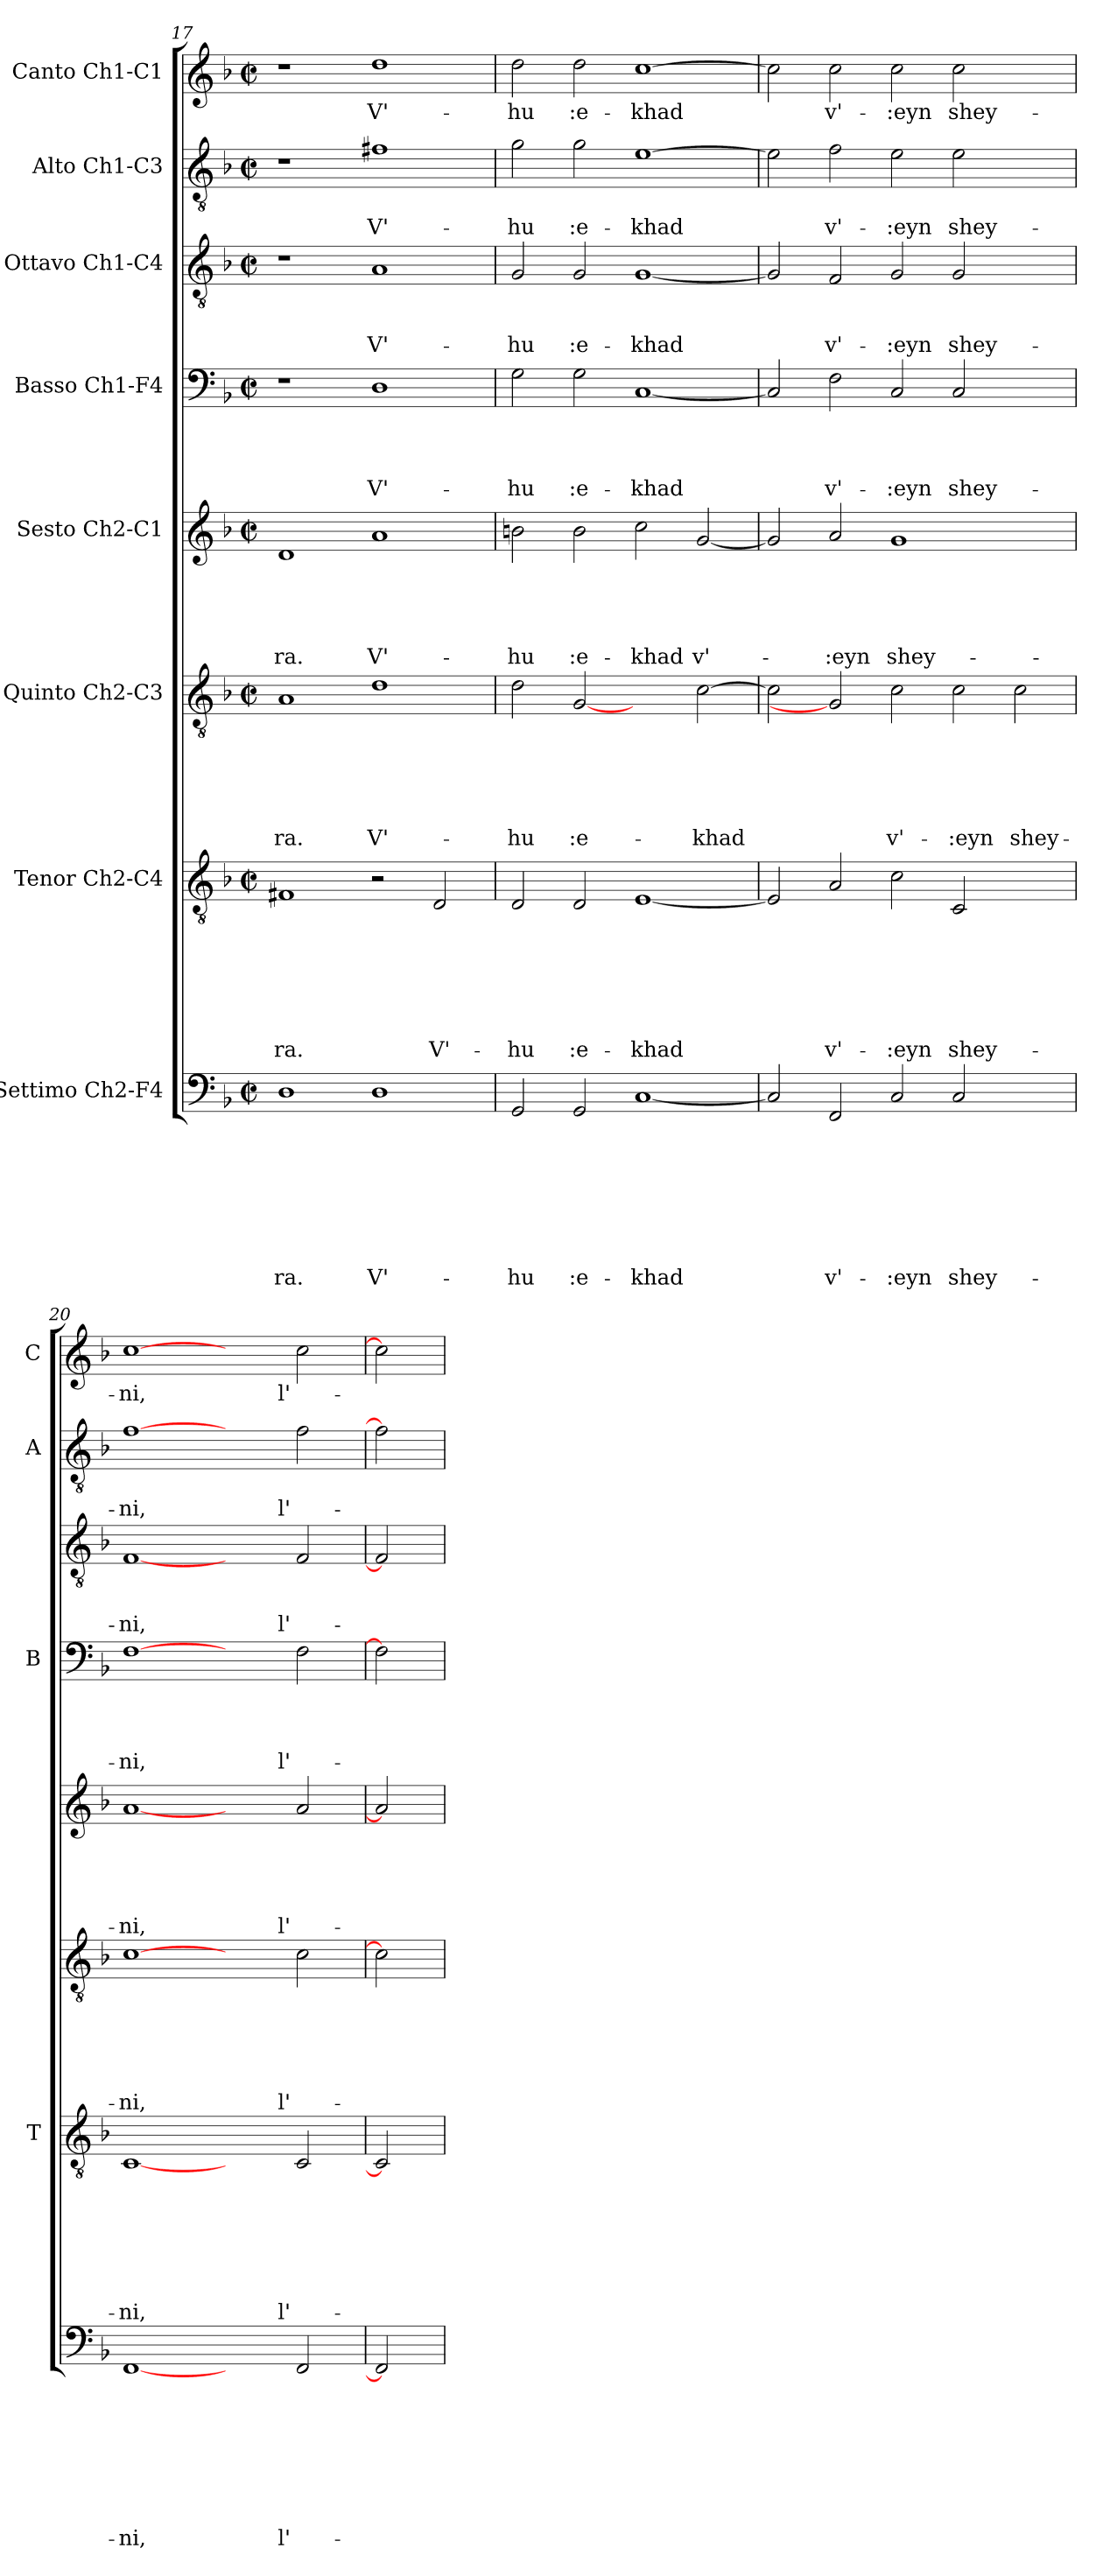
**kern	**text	**text	**text	**text	**text	**text	**text	**text	**kern	**text	**text	**text	**text	**text	**text	**text	**kern	**text	**text	**text	**text	**text	**text	**kern	**text	**text	**text	**text	**text	**kern	**text	**text	**text	**text	**kern	**text	**text	**text	**kern	**text	**text	**kern	**text
*part8	*part8	*part8	*part8	*part8	*part8	*part8	*part8	*part8	*part7	*part7	*part7	*part7	*part7	*part7	*part7	*part7	*part6	*part6	*part6	*part6	*part6	*part6	*part6	*part5	*part5	*part5	*part5	*part5	*part5	*part4	*part4	*part4	*part4	*part4	*part3	*part3	*part3	*part3	*part2	*part2	*part2	*part1	*part1
*staff8	*staff8	*staff8	*staff8	*staff8	*staff8	*staff8	*staff8	*staff8	*staff7	*staff7	*staff7	*staff7	*staff7	*staff7	*staff7	*staff7	*staff6	*staff6	*staff6	*staff6	*staff6	*staff6	*staff6	*staff5	*staff5	*staff5	*staff5	*staff5	*staff5	*staff4	*staff4	*staff4	*staff4	*staff4	*staff3	*staff3	*staff3	*staff3	*staff2	*staff2	*staff2	*staff1	*staff1
*I"Settimo Ch2-F4	*	*	*	*	*	*	*	*	*I"Tenor Ch2-C4	*	*	*	*	*	*	*	*I"Quinto Ch2-C3	*	*	*	*	*	*	*I"Sesto Ch2-C1	*	*	*	*	*	*I"Basso Ch1-F4	*	*	*	*	*I"Ottavo Ch1-C4	*	*	*	*I"Alto Ch1-C3	*	*	*I"Canto Ch1-C1	*
*	*	*	*	*	*	*	*	*	*I'T	*	*	*	*	*	*	*	*	*	*	*	*	*	*	*	*	*	*	*	*	*I'B	*	*	*	*	*	*	*	*	*I'A	*	*	*I'C	*
*clefF4	*	*	*	*	*	*	*	*	*clefGv2	*	*	*	*	*	*	*	*clefGv2	*	*	*	*	*	*	*clefG2	*	*	*	*	*	*clefF4	*	*	*	*	*clefGv2	*	*	*	*clefGv2	*	*	*clefG2	*
*k[b-]	*	*	*	*	*	*	*	*	*k[b-]	*	*	*	*	*	*	*	*k[b-]	*	*	*	*	*	*	*k[b-]	*	*	*	*	*	*k[b-]	*	*	*	*	*k[b-]	*	*	*	*k[b-]	*	*	*k[b-]	*
*F:	*	*	*	*	*	*	*	*	*F:	*	*	*	*	*	*	*	*F:	*	*	*	*	*	*	*F:	*	*	*	*	*	*F:	*	*	*	*	*F:	*	*	*	*F:	*	*	*F:	*
*M2/2	*	*	*	*	*	*	*	*	*M2/2	*	*	*	*	*	*	*	*M2/2	*	*	*	*	*	*	*M2/2	*	*	*	*	*	*M2/2	*	*	*	*	*M2/2	*	*	*	*M2/2	*	*	*M2/2	*
*met(c|)	*	*	*	*	*	*	*	*	*met(c|)	*	*	*	*	*	*	*	*met(c|)	*	*	*	*	*	*	*met(c|)	*	*	*	*	*	*met(c|)	*	*	*	*	*met(c|)	*	*	*	*met(c|)	*	*	*met(c|)	*
=17	=17	=17	=17	=17	=17	=17	=17	=17	=17	=17	=17	=17	=17	=17	=17	=17	=17	=17	=17	=17	=17	=17	=17	=17	=17	=17	=17	=17	=17	=17	=17	=17	=17	=17	=17	=17	=17	=17	=17	=17	=17	=17	=17
!	!	!	!	!	!	!	!	!LO:LY:b	!	!	!	!	!	!	!	!LO:LY:b	!	!	!	!	!	!	!LO:LY:b	!	!	!	!	!	!LO:LY:b	!	!	!	!	!	!	!	!	!	!	!	!	!	!
1D	.	.	.	.	.	.	.	-ra.	1F#X	.	.	.	.	.	.	-ra.	1A	.	.	.	.	.	-ra.	1d	.	.	.	.	-ra.	1r	.	.	.	.	1r	.	.	.	1r	.	.	1r	.
!	!	!	!	!	!	!	!	!LO:LY:b	!	!	!	!	!	!	!	!	!	!	!	!	!	!	!LO:LY:b	!	!	!	!	!	!LO:LY:b	!	!	!	!	!LO:LY:b	!	!	!	!LO:LY:b	!	!	!LO:LY:b	!	!LO:LY:b
1D	.	.	.	.	.	.	.	V'-	2r	.	.	.	.	.	.	.	1d	.	.	.	.	.	V'-	1a	.	.	.	.	V'-	1D	.	.	.	V'-	1A	.	.	V'-	1f#X	.	V'-	1dd	V'-
!	!	!	!	!	!	!	!	!	!	!	!	!	!	!	!	!LO:LY:b	!	!	!	!	!	!	!	!	!	!	!	!	!	!	!	!	!	!	!	!	!	!	!	!	!	!	!
.	.	.	.	.	.	.	.	.	2D/	.	.	.	.	.	.	V'-	.	.	.	.	.	.	.	.	.	.	.	.	.	.	.	.	.	.	.	.	.	.	.	.	.	.	.
=18	=18	=18	=18	=18	=18	=18	=18	=18	=18	=18	=18	=18	=18	=18	=18	=18	=18	=18	=18	=18	=18	=18	=18	=18	=18	=18	=18	=18	=18	=18	=18	=18	=18	=18	=18	=18	=18	=18	=18	=18	=18	=18	=18
!	!	!	!	!	!	!	!	!LO:LY:b	!	!	!	!	!	!	!	!LO:LY:b	!	!	!	!	!	!	!LO:LY:b	!	!	!	!	!	!LO:LY:b	!	!	!	!	!LO:LY:b	!	!	!	!LO:LY:b	!	!	!LO:LY:b	!	!LO:LY:b
2GG/	.	.	.	.	.	.	.	-hu	2D/	.	.	.	.	.	.	-hu	2d\	.	.	.	.	.	-hu	2bn\	.	.	.	.	-hu	2G\	.	.	.	-hu	2G/	.	.	-hu	2g\	.	-hu	2dd\	-hu
!	!	!	!	!	!	!	!	!LO:LY:b	!	!	!	!	!	!	!	!LO:LY:b	!	!	!	!	!	!	!LO:LY:b	!	!	!	!	!	!LO:LY:b	!	!	!	!	!LO:LY:b	!	!	!	!LO:LY:b	!	!	!LO:LY:b	!	!LO:LY:b
2GG/	.	.	.	.	.	.	.	:e-	2D/	.	.	.	.	.	.	:e-	[2G	.	.	.	.	.	:e-	2b\	.	.	.	.	:e-	2G\	.	.	.	:e-	2G/	.	.	:e-	2g\	.	:e-	2dd\	:e-
!	!	!	!	!	!	!	!	!LO:LY:b	!	!	!	!	!	!	!	!LO:LY:b	!	!	!	!	!	!	!	!	!	!	!	!	!LO:LY:b	!	!	!	!	!LO:LY:b	!	!	!	!LO:LY:b	!	!	!LO:LY:b	!	!LO:LY:b
[1C	.	.	.	.	.	.	.	-khad	[1E	.	.	.	.	.	.	-khad	2ryy	.	.	.	.	.	.	2cc\	.	.	.	.	-khad	[1C	.	.	.	-khad	[1G	.	.	-khad	[1e	.	-khad	[1cc	-khad
!	!	!	!	!	!	!	!	!	!	!	!	!	!	!	!	!	!	!	!	!	!	!	!LO:LY:b	!	!	!	!	!	!LO:LY:b	!	!	!	!	!	!	!	!	!	!	!	!	!	!
.	.	.	.	.	.	.	.	.	.	.	.	.	.	.	.	.	[2c\	.	.	.	.	.	-khad	[2g/	.	.	.	.	v'-	.	.	.	.	.	.	.	.	.	.	.	.	.	.
=19	=19	=19	=19	=19	=19	=19	=19	=19	=19	=19	=19	=19	=19	=19	=19	=19	=19	=19	=19	=19	=19	=19	=19	=19	=19	=19	=19	=19	=19	=19	=19	=19	=19	=19	=19	=19	=19	=19	=19	=19	=19	=19	=19
2C/]	.	.	.	.	.	.	.	.	2E/]	.	.	.	.	.	.	.	2c\]	.	.	.	.	.	.	2g/]	.	.	.	.	.	2C/]	.	.	.	.	2G/]	.	.	.	2e\]	.	.	2cc\]	.
!	!	!	!	!	!	!	!	!LO:LY:b	!	!	!	!	!	!	!	!LO:LY:b	!	!	!	!	!	!	!	!	!	!	!	!	!LO:LY:b	!	!	!	!	!LO:LY:b	!	!	!	!LO:LY:b	!	!	!LO:LY:b	!	!LO:LY:b
2FF/	.	.	.	.	.	.	.	v'-	2A/	.	.	.	.	.	.	v'-	2G]	.	.	.	.	.	.	2a/	.	.	.	.	-:eyn	2F\	.	.	.	v'-	2F/	.	.	v'-	2f\	.	v'-	2cc\	v'-
!	!	!	!	!	!	!	!	!LO:LY:b	!	!	!	!	!	!	!	!LO:LY:b	!	!	!	!	!	!	!LO:LY:b	!	!	!	!	!	!LO:LY:b	!	!	!	!	!LO:LY:b	!	!	!	!LO:LY:b	!	!	!LO:LY:b	!	!LO:LY:b
2C/	.	.	.	.	.	.	.	-:eyn	2c\	.	.	.	.	.	.	-:eyn	2c\	.	.	.	.	.	v'-	1g	.	.	.	.	shey-	2C/	.	.	.	-:eyn	2G/	.	.	-:eyn	2e\	.	-:eyn	2cc\	-:eyn
!	!	!	!	!	!	!	!	!LO:LY:b	!	!	!	!	!	!	!	!LO:LY:b	!	!	!	!	!	!	!LO:LY:b	!	!	!	!	!	!	!	!	!	!	!LO:LY:b	!	!	!	!LO:LY:b	!	!	!LO:LY:b	!	!LO:LY:b
2C/	.	.	.	.	.	.	.	shey-	2C/	.	.	.	.	.	.	shey-	2c\	.	.	.	.	.	-:eyn	.	.	.	.	.	.	2C/	.	.	.	shey-	2G/	.	.	shey-	2e\	.	shey-	2cc\	shey-
!	!	!	!	!	!	!	!	!	!	!	!	!	!	!	!	!	!	!	!	!	!	!	!LO:LY:b	!	!	!	!	!	!	!	!	!	!	!	!	!	!	!	!	!	!	!	!
2ryy	.	.	.	.	.	.	.	.	2ryy	.	.	.	.	.	.	.	2c\	.	.	.	.	.	shey-	2ryy	.	.	.	.	.	2ryy	.	.	.	.	2ryy	.	.	.	2ryy	.	.	2ryy	.
=20	=20	=20	=20	=20	=20	=20	=20	=20	=20	=20	=20	=20	=20	=20	=20	=20	=20	=20	=20	=20	=20	=20	=20	=20	=20	=20	=20	=20	=20	=20	=20	=20	=20	=20	=20	=20	=20	=20	=20	=20	=20	=20	=20
!	!	!	!	!	!	!	!	!LO:LY:b	!	!	!	!	!	!	!	!LO:LY:b	!	!	!	!	!	!	!LO:LY:b	!	!	!	!	!	!LO:LY:b	!	!	!	!	!LO:LY:b	!	!	!	!LO:LY:b	!	!	!LO:LY:b	!	!LO:LY:b
[1FF	.	.	.	.	.	.	.	-ni,	[1C	.	.	.	.	.	.	-ni,	[1c	.	.	.	.	.	-ni,	[1a	.	.	.	.	-ni,	[1F	.	.	.	-ni,	[1F	.	.	-ni,	[1f	.	-ni,	[1cc	-ni,
2ryy	.	.	.	.	.	.	.	.	2ryy	.	.	.	.	.	.	.	2ryy	.	.	.	.	.	.	2ryy	.	.	.	.	.	2ryy	.	.	.	.	2ryy	.	.	.	2ryy	.	.	2ryy	.
!	!	!	!	!	!	!	!	!LO:LY:b	!	!	!	!	!	!	!	!LO:LY:b	!	!	!	!	!	!	!LO:LY:b	!	!	!	!	!	!LO:LY:b	!	!	!	!	!LO:LY:b	!	!	!	!LO:LY:b	!	!	!LO:LY:b	!	!LO:LY:b
2FF/	.	.	.	.	.	.	.	l'-	2C/	.	.	.	.	.	.	l'-	2c\	.	.	.	.	.	l'-	2a/	.	.	.	.	l'-	2F\	.	.	.	l'-	2F/	.	.	l'-	2f\	.	l'-	2cc\	l'-
=21	=21	=21	=21	=21	=21	=21	=21	=21	=21	=21	=21	=21	=21	=21	=21	=21	=21	=21	=21	=21	=21	=21	=21	=21	=21	=21	=21	=21	=21	=21	=21	=21	=21	=21	=21	=21	=21	=21	=21	=21	=21	=21	=21
2FF]	.	.	.	.	.	.	.	.	2C]	.	.	.	.	.	.	.	2c]	.	.	.	.	.	.	2a]	.	.	.	.	.	2F]	.	.	.	.	2F]	.	.	.	2f]	.	.	2cc]	.
=	=	=	=	=	=	=	=	=	=	=	=	=	=	=	=	=	=	=	=	=	=	=	=	=	=	=	=	=	=	=	=	=	=	=	=	=	=	=	=	=	=	=	=
*-	*-	*-	*-	*-	*-	*-	*-	*-	*-	*-	*-	*-	*-	*-	*-	*-	*-	*-	*-	*-	*-	*-	*-	*-	*-	*-	*-	*-	*-	*-	*-	*-	*-	*-	*-	*-	*-	*-	*-	*-	*-	*-	*-
